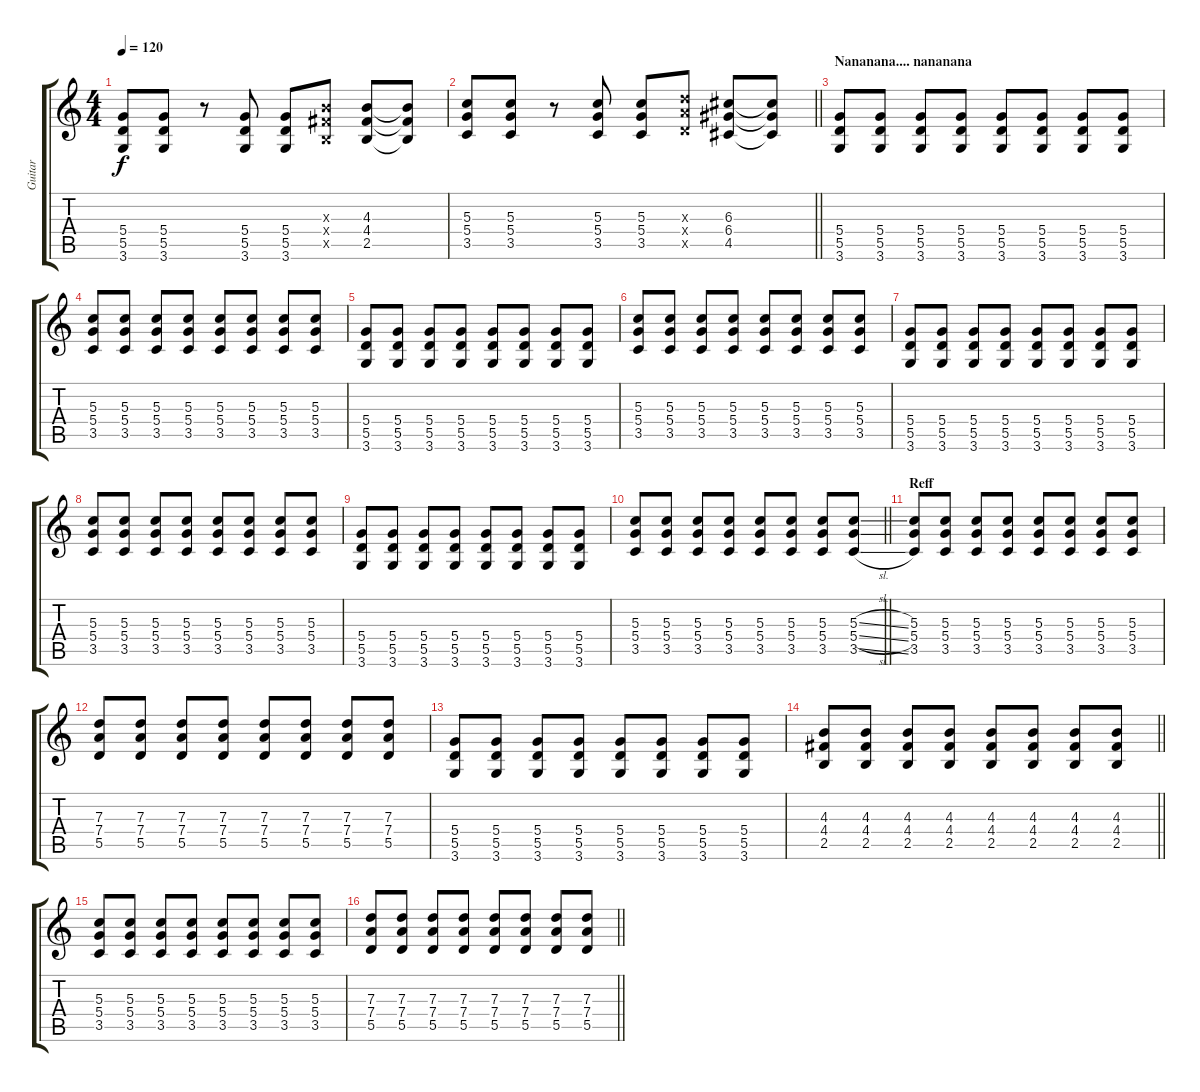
\track ("Guitar" "Guitar") {instrument distortionguitar}
\staff {score tabs}
\tuning (E4 B3 G3 D3 A2 E2) {hide}
\ts (4 4)
\tempo 120
\clef g2
\ks c
(5.4 5.5 3.6).8{dy f} (5.4 5.5 3.6).8 r.8 (5.4 5.5 3.6).8 (5.4 5.5 3.6).8 (4.3{x} 4.4{x} 2.5{x}).8 (4.3 4.4 2.5).8 (4.3{t} 4.4{t} 2.5{t}).8 |
\barLineRight lightlight
(5.3 5.4 3.5).8 (5.3 5.4 3.5).8 r.8 (5.3 5.4 3.5).8 (5.3 5.4 3.5).8 (7.3{x} 7.4{x} 5.5{x}).8 (6.3 6.4 4.5).8 (6.3{t} 6.4{t} 4.5{t}).8 |
\section ("" "Nananana.... nananana")
(5.4 5.5 3.6).8 (5.4 5.5 3.6).8 (5.4 5.5 3.6).8 (5.4 5.5 3.6).8 (5.4 5.5 3.6).8 (5.4 5.5 3.6).8 (5.4 5.5 3.6).8 (5.4 5.5 3.6).8 |
(5.3 5.4 3.5).8 (5.3 5.4 3.5).8 (5.3 5.4 3.5).8 (5.3 5.4 3.5).8 (5.3 5.4 3.5).8 (5.3 5.4 3.5).8 (5.3 5.4 3.5).8 (5.3 5.4 3.5).8 |
(5.4 5.5 3.6).8 (5.4 5.5 3.6).8 (5.4 5.5 3.6).8 (5.4 5.5 3.6).8 (5.4 5.5 3.6).8 (5.4 5.5 3.6).8 (5.4 5.5 3.6).8 (5.4 5.5 3.6).8 |
(5.3 5.4 3.5).8 (5.3 5.4 3.5).8 (5.3 5.4 3.5).8 (5.3 5.4 3.5).8 (5.3 5.4 3.5).8 (5.3 5.4 3.5).8 (5.3 5.4 3.5).8 (5.3 5.4 3.5).8 |
(5.4 5.5 3.6).8 (5.4 5.5 3.6).8 (5.4 5.5 3.6).8 (5.4 5.5 3.6).8 (5.4 5.5 3.6).8 (5.4 5.5 3.6).8 (5.4 5.5 3.6).8 (5.4 5.5 3.6).8 |
(5.3 5.4 3.5).8 (5.3 5.4 3.5).8 (5.3 5.4 3.5).8 (5.3 5.4 3.5).8 (5.3 5.4 3.5).8 (5.3 5.4 3.5).8 (5.3 5.4 3.5).8 (5.3 5.4 3.5).8 |
(5.4 5.5 3.6).8 (5.4 5.5 3.6).8 (5.4 5.5 3.6).8 (5.4 5.5 3.6).8 (5.4 5.5 3.6).8 (5.4 5.5 3.6).8 (5.4 5.5 3.6).8 (5.4 5.5 3.6).8 |
\barLineRight lightlight
(5.3 5.4 3.5).8 (5.3 5.4 3.5).8 (5.3 5.4 3.5).8 (5.3 5.4 3.5).8 (5.3 5.4 3.5).8 (5.3 5.4 3.5).8 (5.3 5.4 3.5).8 (5.3{sl} 5.4{sl} 3.5{sl}).8 |
\section ("" "Reff")
(5.3 5.4 3.5).8 (5.3 5.4 3.5).8 (5.3 5.4 3.5).8 (5.3 5.4 3.5).8 (5.3 5.4 3.5).8 (5.3 5.4 3.5).8 (5.3 5.4 3.5).8 (5.3 5.4 3.5).8 |
(7.3 7.4 5.5).8 (7.3 7.4 5.5).8 (7.3 7.4 5.5).8 (7.3 7.4 5.5).8 (7.3 7.4 5.5).8 (7.3 7.4 5.5).8 (7.3 7.4 5.5).8 (7.3 7.4 5.5).8 |
(5.4 5.5 3.6).8 (5.4 5.5 3.6).8 (5.4 5.5 3.6).8 (5.4 5.5 3.6).8 (5.4 5.5 3.6).8 (5.4 5.5 3.6).8 (5.4 5.5 3.6).8 (5.4 5.5 3.6).8 |
\barLineRight lightlight
(4.3 4.4 2.5).8 (4.3 4.4 2.5).8 (4.3 4.4 2.5).8 (4.3 4.4 2.5).8 (4.3 4.4 2.5).8 (4.3 4.4 2.5).8 (4.3 4.4 2.5).8 (4.3 4.4 2.5).8 |
(5.3 5.4 3.5).8 (5.3 5.4 3.5).8 (5.3 5.4 3.5).8 (5.3 5.4 3.5).8 (5.3 5.4 3.5).8 (5.3 5.4 3.5).8 (5.3 5.4 3.5).8 (5.3 5.4 3.5).8 |
\barLineRight lightlight
(7.3 7.4 5.5).8 (7.3 7.4 5.5).8 (7.3 7.4 5.5).8 (7.3 7.4 5.5).8 (7.3 7.4 5.5).8 (7.3 7.4 5.5).8 (7.3 7.4 5.5).8 (7.3 7.4 5.5).8
